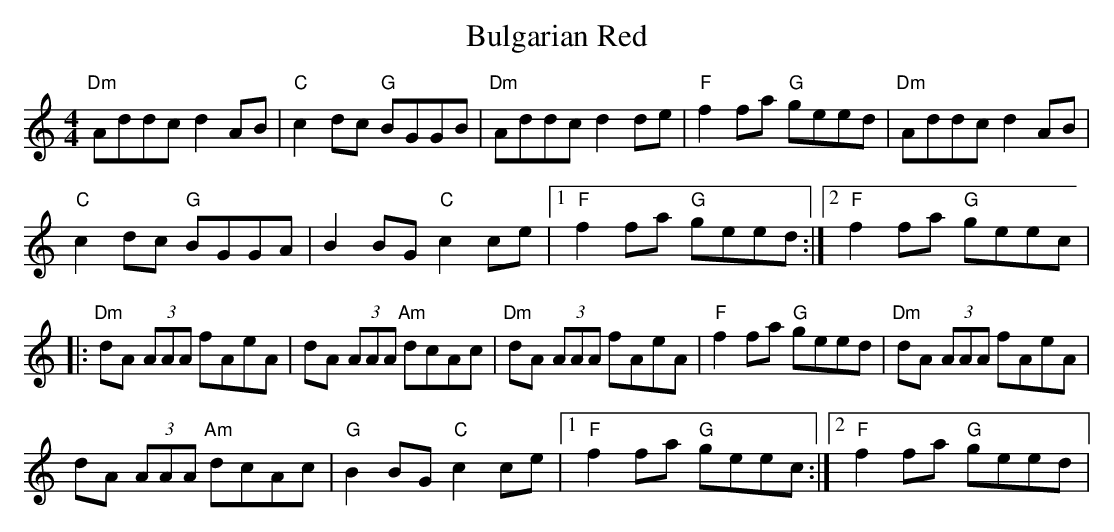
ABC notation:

X:1
T:Bulgarian Red
M:4/4
L:1/8
K:C
"Dm"Addc d2 AB|"C"c2dc "G"BGGB|"Dm"Addc d2de|"F"f2fa "G"geed|"Dm"Addc d2AB|
"C"c2dc "G"BGGA|B2BG"C"c2ce|1"F"f2fa "G"geed:|2"F"f2fa "G"geec|
|:"Dm"dA (3AAA fAeA|dA (3AAA "Am"dcAc|"Dm"dA (3AAA fAeA|"F"f2fa "G"geed|"Dm"dA (3AAA fAeA|
dA (3AAA "Am"dcAc|"G"B2BG"C"c2ce|1"F"f2fa "G"geec:|2"F"f2fa "G"geed|
